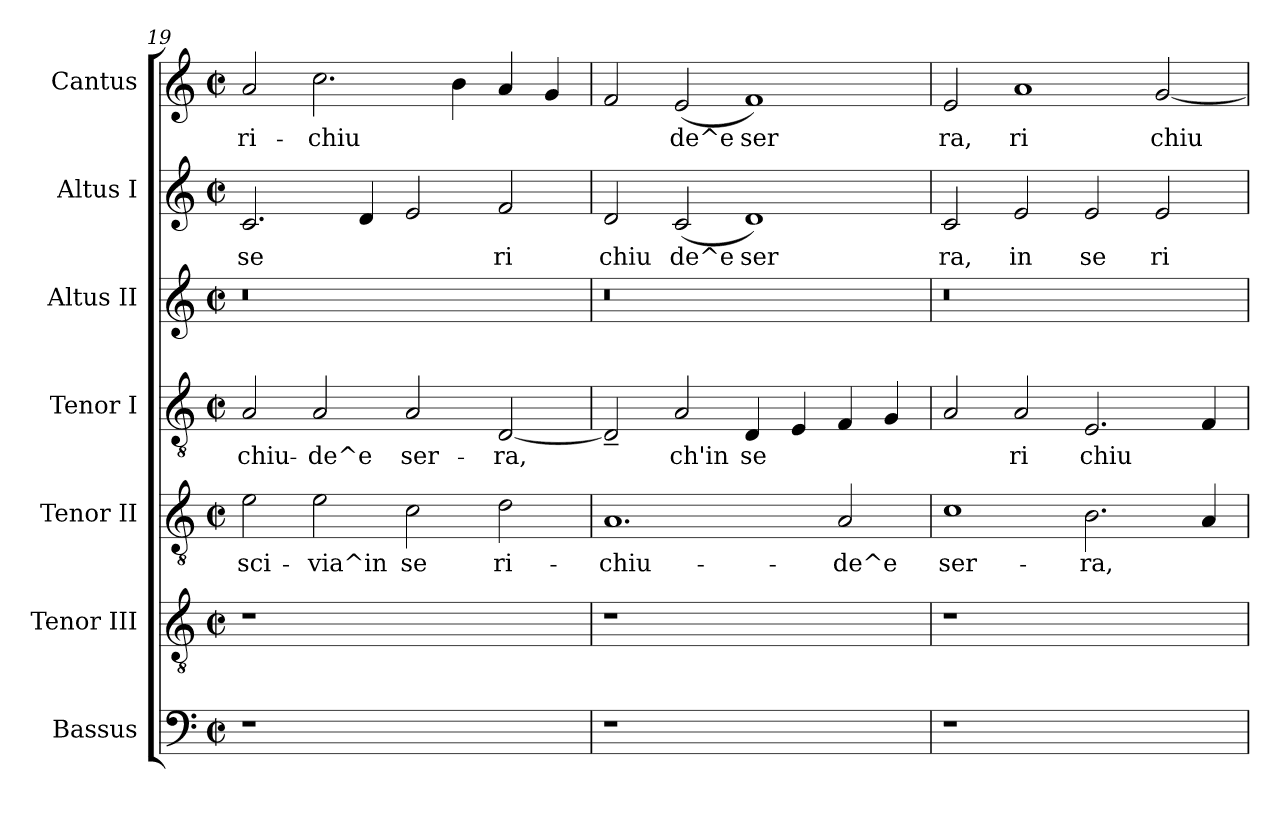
**kern	**kern	**kern	**text	**kern	**text	**kern	**kern	**text	**kern	**text
*part7	*part6	*part5	*part5	*part4	*part4	*part3	*part2	*part2	*part1	*part1
*staff7	*staff6	*staff5	*staff5	*staff4	*staff4	*staff3	*staff2	*staff2	*staff1	*staff1
*I"Bassus	*I"Tenor III	*I"Tenor II	*	*I"Tenor I	*	*I"Altus II	*I"Altus I	*	*I"Cantus	*
*clefF4	*clefGv2	*clefGv2	*	*clefGv2	*	*clefG2	*clefG2	*	*clefG2	*
*k[]	*k[]	*k[]	*	*k[]	*	*k[]	*k[]	*	*k[]	*
*C:	*C:	*C:	*	*C:	*	*C:	*C:	*	*C:	*
*M2/2	*M2/2	*M2/2	*	*M2/2	*	*M2/2	*M2/2	*	*M2/2	*
*met(c|)	*met(c|)	*met(c|)	*	*met(c|)	*	*met(c|)	*met(c|)	*	*met(c|)	*
=19	=19	=19	=19	=19	=19	=19	=19	=19	=19	=19
!	!	!	!LO:LY:b:cj	!	!LO:LY:b:cj	!	!	!LO:LY:b:cj	!	!LO:LY:b:cj
1r	1r	2e\	-sci-	2A/	-chiu-	0r	2.c/	se	2a/	ri-
!	!	!	!LO:LY:b:cj	!	!LO:LY:b:cj	!	!	!	!	!LO:LY:b:cj
.	.	2e\	-via^in	2A/	-de^e	.	.	.	2.cc\	-chiu-
!	!	!	!	!	!	!	!	!LO:LY:b:cj	!	!
.	.	.	.	.	.	.	4d/	.	.	.
!	!	!	!LO:LY:b:cj	!	!LO:LY:b:cj	!	!	!LO:LY:b:cj	!	!
1ryy	1ryy	2c\	se	2A/	ser-	.	2e/	.	.	.
!	!	!	!	!	!	!	!	!	!	!LO:LY:b:cj
.	.	.	.	.	.	.	.	.	4b\	--
!	!	!	!LO:LY:b:cj	!	!LO:LY:b:cj	!	!	!LO:LY:b:cj	!	!LO:LY:b:cj
.	.	2d\	ri-	[<2D/	-ra,	.	2f/	ri	4a/	--
!	!	!	!	!	!	!	!	!	!	!LO:LY:b:cj
.	.	.	.	.	.	.	.	.	4g/	--
!!LO:PB:g=z
=20	=20	=20	=20	=20	=20	=20	=20	=20	=20	=20
!	!	!	!LO:LY:b:cj	!	!LO:LY:b:cj	!	!	!LO:LY:b:cj	!	!LO:LY:b:cj
1r	1r	1.A	-chiu-	2D~</]	.	0r	2d/	chiu	2f/	--
!	!	!	!	!	!LO:LY:b:cj	!	!	!LO:LY:b:cj	!	!LO:LY:b:cj
.	.	.	.	2A/	ch'in	.	(<2c/	de^e	(<2e/	-de^e
!	!	!	!	!	!LO:LY:b:cj	!	!	!LO:LY:b:cj	!	!LO:LY:b:cj
1ryy	1ryy	.	.	4D/	se	.	1d)	ser	1f)	ser
!	!	!	!	!	!LO:LY:b:cj	!	!	!	!	!
.	.	.	.	4E/	.	.	.	.	.	.
!	!	!	!LO:LY:b:cj	!	!LO:LY:b:cj	!	!	!	!	!
.	.	2A/	-de^e	4F/	.	.	.	.	.	.
!	!	!	!	!	!LO:LY:b:cj	!	!	!	!	!
.	.	.	.	4G/	.	.	.	.	.	.
=21	=21	=21	=21	=21	=21	=21	=21	=21	=21	=21
!	!	!	!LO:LY:b:cj	!	!LO:LY:b:cj	!	!	!LO:LY:b:cj	!	!LO:LY:b:cj
1r	1r	1c	ser-	2A/	.	0r	2c/	ra,	2e/	ra,
!	!	!	!	!	!LO:LY:b:cj	!	!	!LO:LY:b:cj	!	!LO:LY:b:cj
.	.	.	.	2A/	ri	.	2e/	in	1a	ri
!	!	!	!LO:LY:b:cj	!	!LO:LY:b:cj	!	!	!LO:LY:b:cj	!	!
1ryy	1ryy	2.B\	-ra,	2.E/	chiu	.	2e/	se	.	.
!	!	!	!	!	!	!	!	!LO:LY:b:cj	!	!LO:LY:b:cj
.	.	.	.	.	.	.	2e/	ri	[<2g/	chiu
!	!	!	!LO:LY:b:cj	!	!LO:LY:b:cj	!	!	!	!	!
.	.	4A/	.	4F/	.	.	.	.	.	.
=	=	=	=	=	=	=	=	=	=	=
*-	*-	*-	*-	*-	*-	*-	*-	*-	*-	*-
